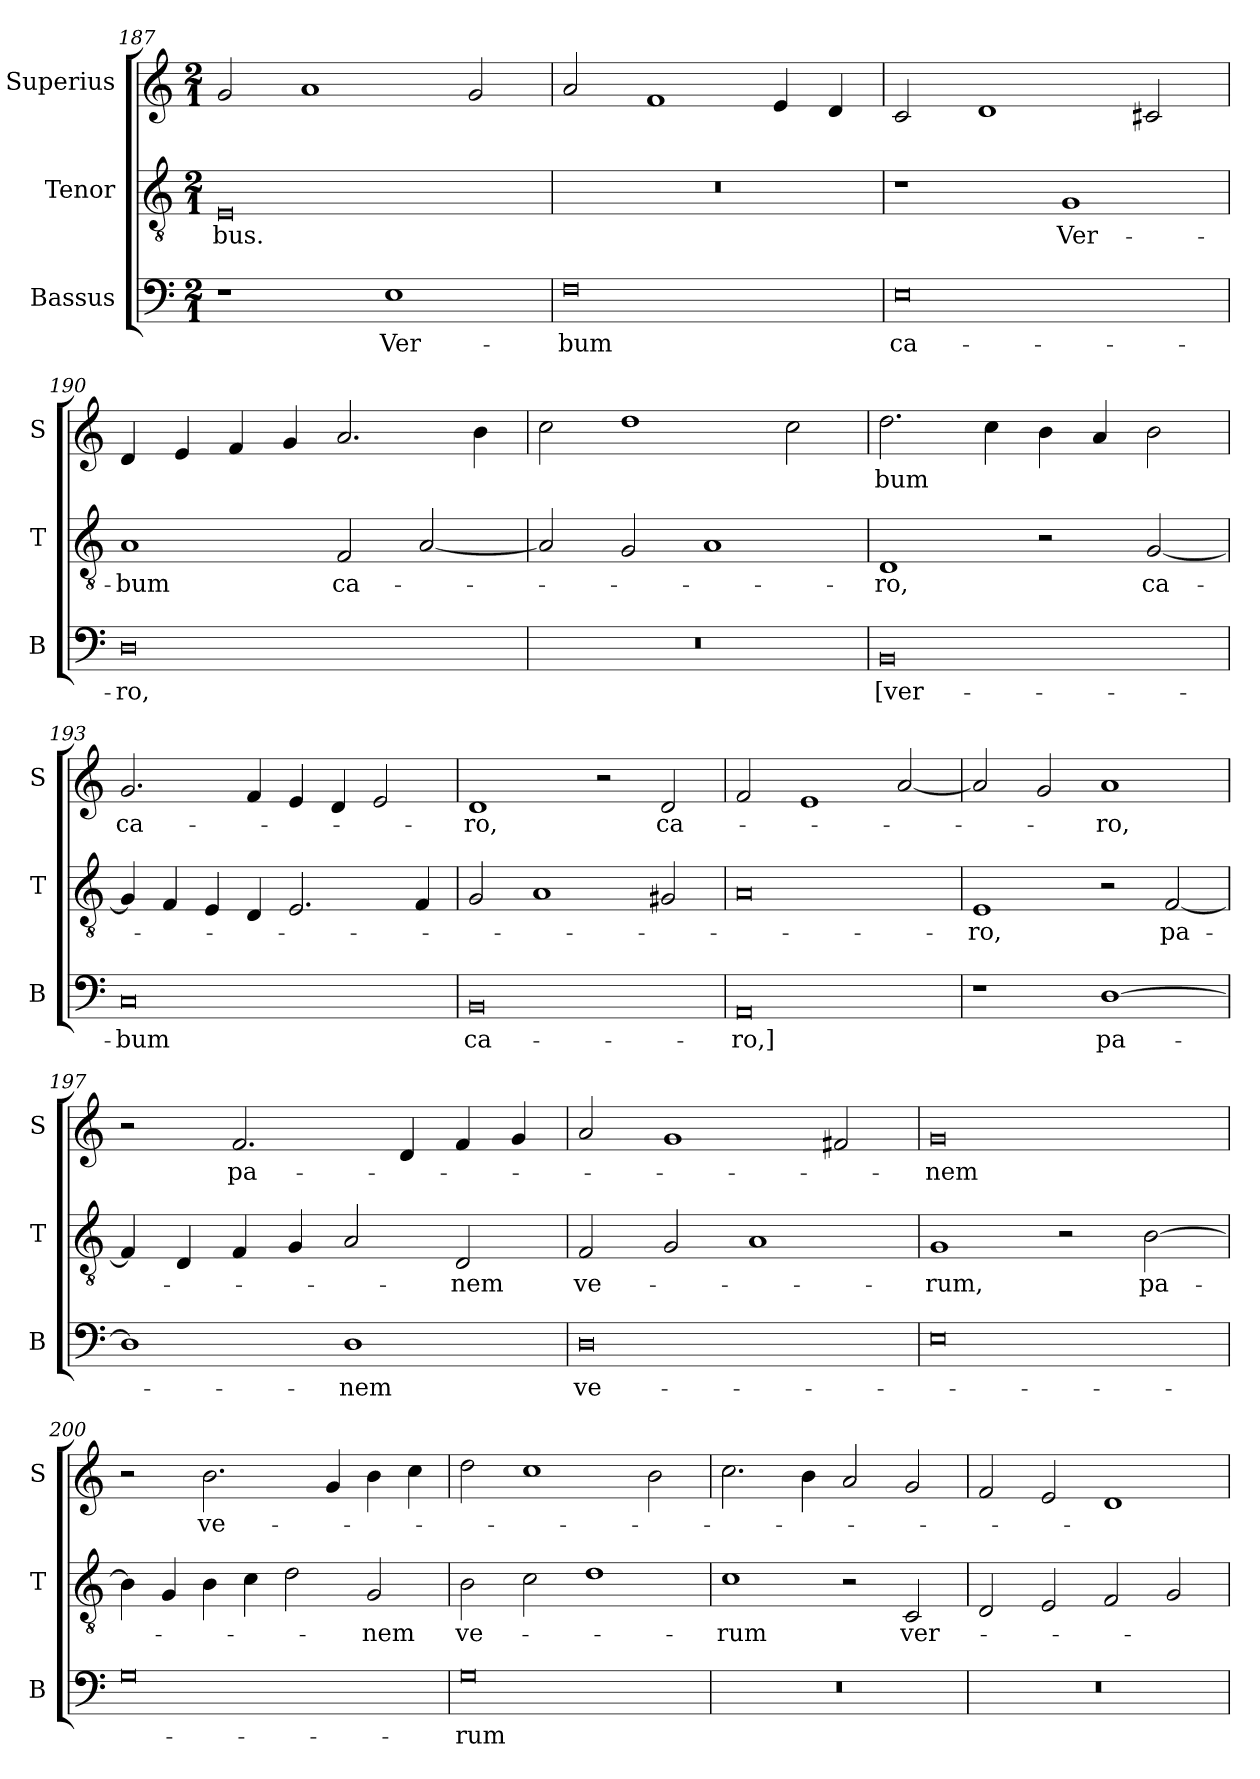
**kern	**text	**kern	**text	**kern	**text
*part3	*part3	*part2	*part2	*part1	*part1
*staff3	*staff3	*staff2	*staff2	*staff1	*staff1
*I"Bassus	*	*I"Tenor	*	*I"Superius	*
*I'B	*	*I'T	*	*I'S	*
*clefF4	*	*clefGv2	*	*clefG2	*
*k[]	*	*k[]	*	*k[]	*
*M2/1	*	*M2/1	*	*M2/1	*
=187	=187	=187	=187	=187	=187
1r	.	0E	-bus.	2g	.
.	.	.	.	1a	.
1E	Ver-	.	.	.	.
.	.	.	.	2g	.
=188	=188	=188	=188	=188	=188
0F	-bum	0r	.	2a	.
.	.	.	.	1f	.
.	.	.	.	4e	.
.	.	.	.	4d	.
=189	=189	=189	=189	=189	=189
0E	ca-	1r	.	2c	.
.	.	.	.	1d	.
.	.	1G	Ver-	.	.
.	.	.	.	2c#X	.
=190	=190	=190	=190	=190	=190
0D	-ro,	1A	-bum	4d	.
.	.	.	.	4e	.
.	.	.	.	4f	.
.	.	.	.	4g	.
.	.	2F	ca-	2.a	.
.	.	[2A	.	.	.
.	.	.	.	4b	.
=191	=191	=191	=191	=191	=191
0r	.	2A]	.	2cc	.
.	.	2G	.	1dd	.
.	.	1A	.	.	.
.	.	.	.	2cc	.
=192	=192	=192	=192	=192	=192
0BB	[ver-	1D	-ro,	2.dd	-bum
.	.	.	.	4cc	.
.	.	2r	.	4b	.
.	.	.	.	4a	.
.	.	[2G	ca-	2b	.
=193	=193	=193	=193	=193	=193
0C	-bum	4G]	.	2.g	ca-
.	.	4F	.	.	.
.	.	4E	.	.	.
.	.	4D	.	4f	.
.	.	2.E	.	4e	.
.	.	.	.	4d	.
.	.	.	.	2e	.
.	.	4F	.	.	.
=194	=194	=194	=194	=194	=194
0BB	ca-	2G	.	1d	-ro,
.	.	1A	.	.	.
.	.	.	.	2r	.
.	.	2G#X	.	2d	ca-
=195	=195	=195	=195	=195	=195
0AA	-ro,]	0A	.	2f	.
.	.	.	.	1e	.
.	.	.	.	[2a	.
=196	=196	=196	=196	=196	=196
1r	.	1E	-ro,	2a]	.
.	.	.	.	2g	.
[1D	pa-	2r	.	1a	-ro,
.	.	[2F	pa-	.	.
=197	=197	=197	=197	=197	=197
1D]	.	4F]	.	2r	.
.	.	4D	.	.	.
.	.	4F	.	2.f	pa-
.	.	4G	.	.	.
1D	-nem	2A	.	.	.
.	.	.	.	4d	.
.	.	2D	-nem	4f	.
.	.	.	.	4g	.
=198	=198	=198	=198	=198	=198
0D	ve-	2F	ve-	2a	.
.	.	2G	.	1g	.
.	.	1A	.	.	.
.	.	.	.	2f#X	.
=199	=199	=199	=199	=199	=199
0E	.	1G	-rum,	0g	-nem
.	.	2r	.	.	.
.	.	[2B	pa-	.	.
=200	=200	=200	=200	=200	=200
0G	.	4B]	.	2r	.
.	.	4G	.	.	.
.	.	4B	.	2.b	ve-
.	.	4c	.	.	.
.	.	2d	.	.	.
.	.	.	.	4g	.
.	.	2G	-nem	4b	.
.	.	.	.	4cc	.
=201	=201	=201	=201	=201	=201
0G	-rum	2B	ve-	2dd	.
.	.	2c	.	1cc	.
.	.	1d	.	.	.
.	.	.	.	2b	.
=202	=202	=202	=202	=202	=202
0r	.	1c	-rum	2.cc	.
.	.	.	.	4b	.
.	.	2r	.	2a	.
.	.	2C	ver-	2g	.
=203	=203	=203	=203	=203	=203
0r	.	2D	.	2f	.
.	.	2E	.	2e	.
.	.	2F	.	1d	.
.	.	2G	.	.	.
=	=	=	=	=	=
*-	*-	*-	*-	*-	*-
